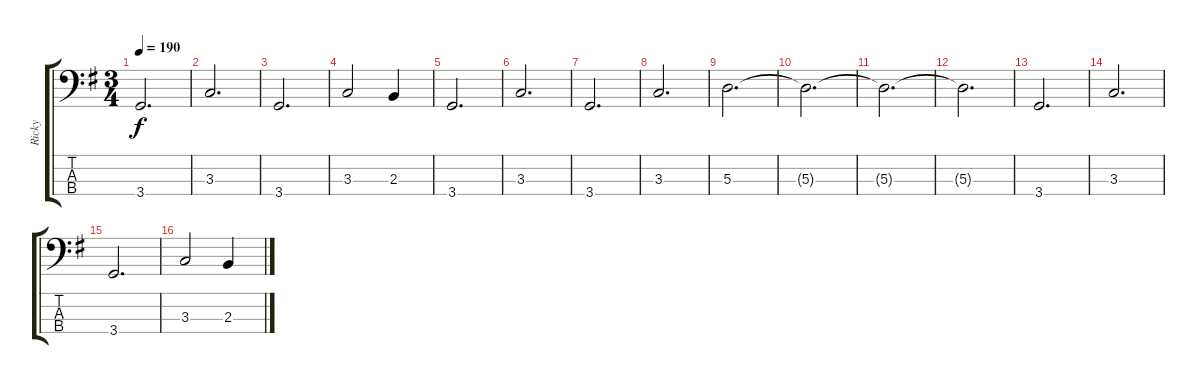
\track ("Ricky" "Ricky") {instrument acousticbass}
\staff {score tabs}
\tuning (G2 D2 A1 E1) {hide}
\ts (3 4)
\tempo 190
\clef f4
\ks g
3.4.2{d dy f} |
3.3.2{d} |
3.4.2{d} |
3.3.2 2.3.4 |
3.4.2{d} |
3.3.2{d} |
3.4.2{d} |
3.3.2{d} |
5.3.2{d} |
5.3{t}.2{d} |
5.3{t}.2{d} |
5.3{t}.2{d} |
3.4.2{d} |
3.3.2{d} |
3.4.2{d} |
3.3.2 2.3.4
